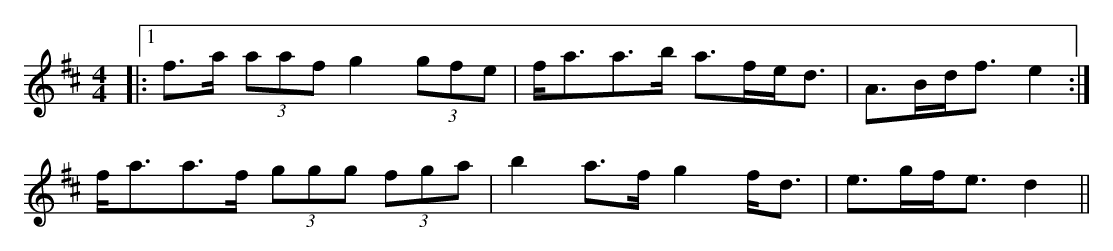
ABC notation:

X:1
M:4/4
K:D
|:1 f>a (3aaf g2 (3gfe|f<aa>b a>fe<d|A>Bd<f e2:|
2 f<aa>f (3ggg (3fga|b2 a>f g2 f<d|e>gf<e d2||
